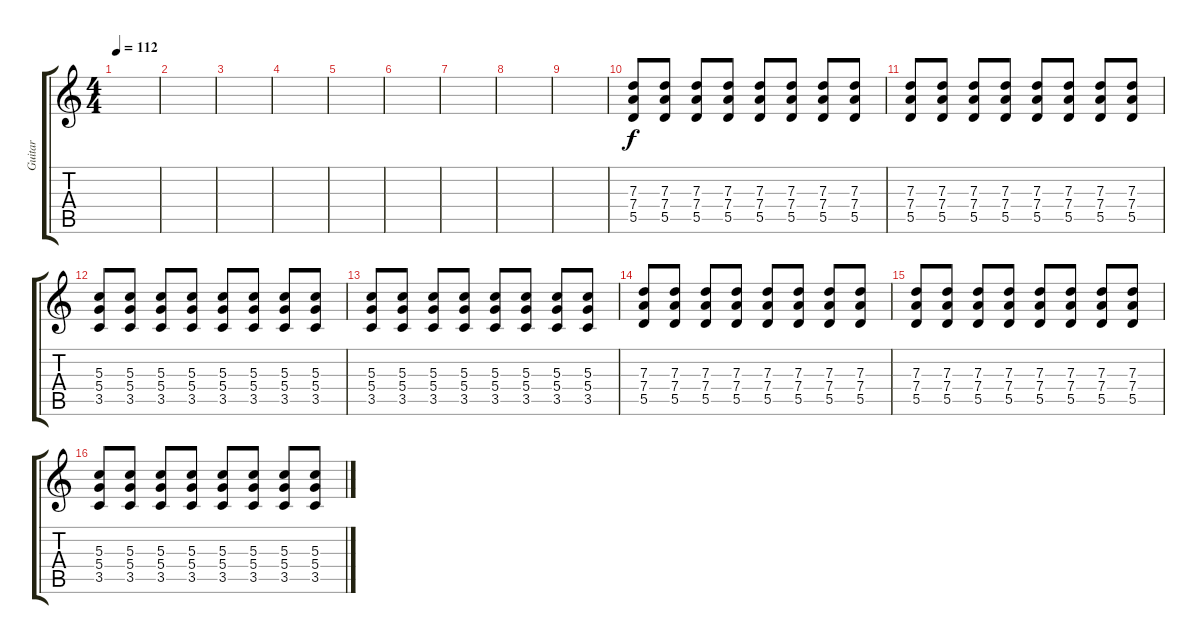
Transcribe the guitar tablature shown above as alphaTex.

\track ("Guitar" "Guitar") {instrument distortionguitar}
\staff {score tabs}
\tuning (E4 B3 G3 D3 A2 E2) {hide}
\ts (4 4)
\tempo 112
\clef g2
\ks c
|
|
|
|
|
|
|
|
|
(7.3 7.4 5.5).8 (7.3 7.4 5.5).8 (7.3 7.4 5.5).8 (7.3 7.4 5.5).8 (7.3 7.4 5.5).8 (7.3 7.4 5.5).8 (7.3 7.4 5.5).8 (7.3 7.4 5.5).8 |
(7.3 7.4 5.5).8 (7.3 7.4 5.5).8 (7.3 7.4 5.5).8 (7.3 7.4 5.5).8 (7.3 7.4 5.5).8 (7.3 7.4 5.5).8 (7.3 7.4 5.5).8 (7.3 7.4 5.5).8 |
(5.3 5.4 3.5).8 (5.3 5.4 3.5).8 (5.3 5.4 3.5).8 (5.3 5.4 3.5).8 (5.3 5.4 3.5).8 (5.3 5.4 3.5).8 (5.3 5.4 3.5).8 (5.3 5.4 3.5).8 |
(5.3 5.4 3.5).8 (5.3 5.4 3.5).8 (5.3 5.4 3.5).8 (5.3 5.4 3.5).8 (5.3 5.4 3.5).8 (5.3 5.4 3.5).8 (5.3 5.4 3.5).8 (5.3 5.4 3.5).8 |
(7.3 7.4 5.5).8 (7.3 7.4 5.5).8 (7.3 7.4 5.5).8 (7.3 7.4 5.5).8 (7.3 7.4 5.5).8 (7.3 7.4 5.5).8 (7.3 7.4 5.5).8 (7.3 7.4 5.5).8 |
(7.3 7.4 5.5).8 (7.3 7.4 5.5).8 (7.3 7.4 5.5).8 (7.3 7.4 5.5).8 (7.3 7.4 5.5).8 (7.3 7.4 5.5).8 (7.3 7.4 5.5).8 (7.3 7.4 5.5).8 |
(5.3 5.4 3.5).8 (5.3 5.4 3.5).8 (5.3 5.4 3.5).8 (5.3 5.4 3.5).8 (5.3 5.4 3.5).8 (5.3 5.4 3.5).8 (5.3 5.4 3.5).8 (5.3 5.4 3.5).8
